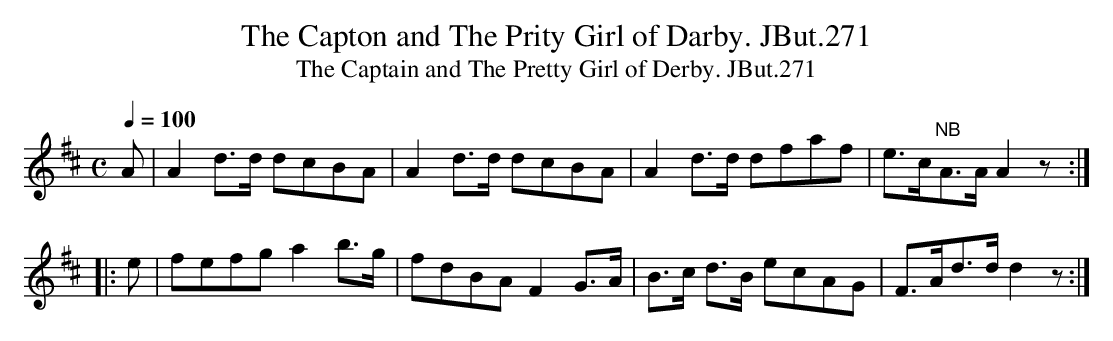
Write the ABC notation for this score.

X:1
T:Capton and The Prity Girl of Darby. JBut.271, The
T:Captain and The Pretty Girl of Derby. JBut.271, The
M:C
L:1/8
Q:1/4=100
K:D
A|A2 d>d dcBA|A2d>d dcBA|A2d>d dfaf|e>c"NB"A>A A2z:|
|:e|fefg a2b>g|fdBA F2G>A|B>c d>B ecAG|F>Ad>d d2z:|
